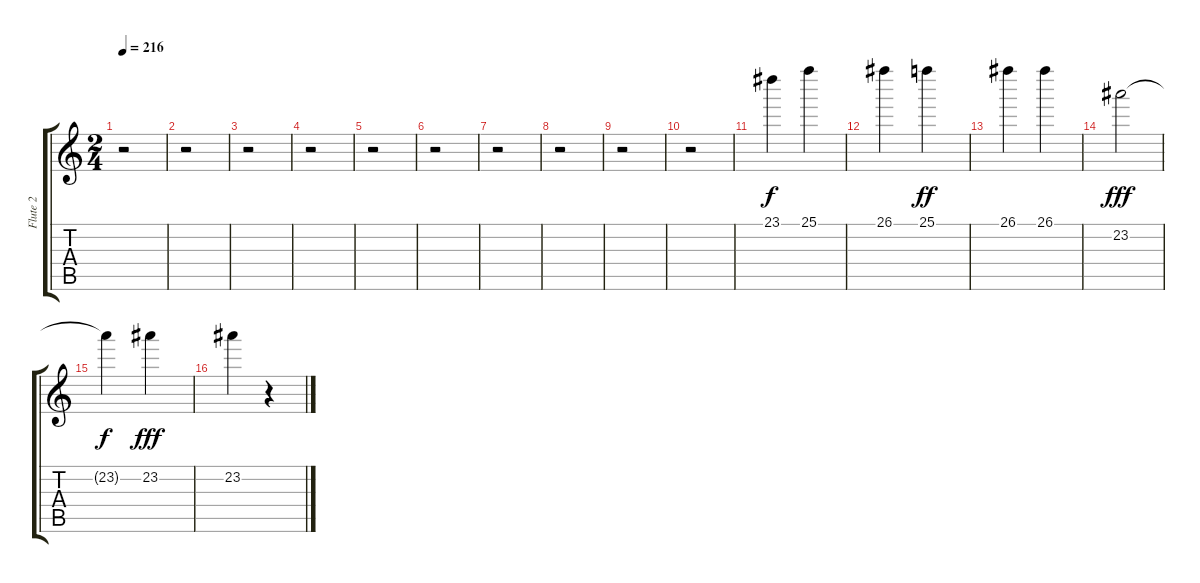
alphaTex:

\track ("Flute 2" "Flute 2") {instrument acousticguitarnylon}
\staff {score tabs}
\tuning (E4 B3 G3 D3 A2 E2) {hide}
\ts (2 4)
\tempo 216
\clef g2
\ks c
r.2{dy f} |
r.2 |
r.2 |
r.2 |
r.2 |
r.2 |
r.2 |
r.2 |
r.2 |
r.2 |
23.1.4 25.1.4 |
26.1.4 25.1.4{dy ff} |
26.1.4 26.1.4 |
23.2.2{dy fff} |
23.2{t}.4{dy f} 23.2.4{dy fff} |
23.2.4 r.4
